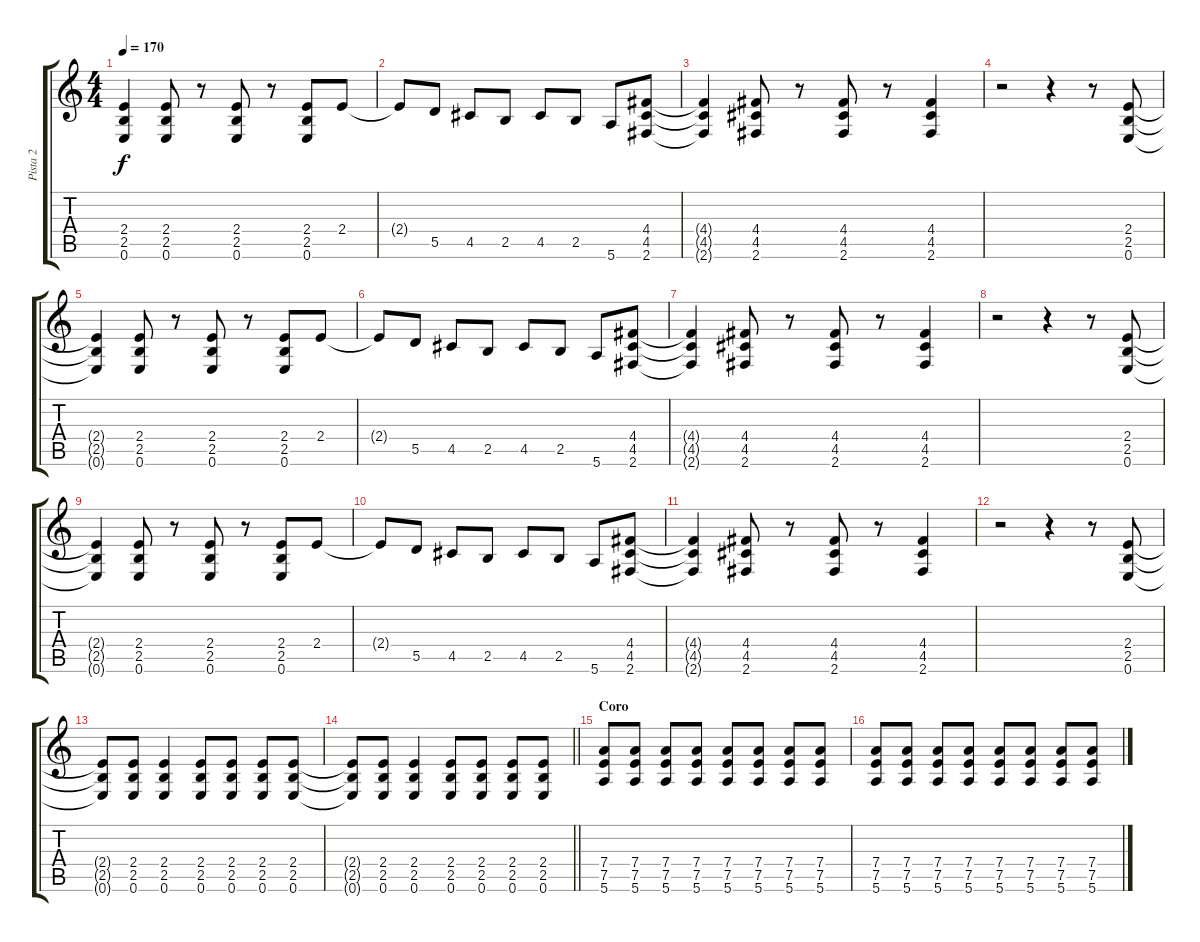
\track ("Pista 2" "Pista 2") {instrument electricguitarclean}
\staff {score tabs}
\tuning (E4 B3 G3 D3 A2 E2) {hide}
\ts (4 4)
\tempo 170
\clef g2
\ks c
(2.4{t} 2.5{t} 0.6{t}).4{dy f} (2.4 2.5 0.6).8 r.8 (2.4 2.5 0.6).8 r.8 (2.4 2.5 0.6).8 2.4.8 |
2.4{t}.8 5.5.8 4.5.8 2.5.8 4.5.8 2.5.8 5.6.8 (4.4 4.5 2.6).8 |
(4.4{t} 4.5{t} 2.6{t}).4 (4.4 4.5 2.6).8 r.8 (4.4 4.5 2.6).8 r.8 (4.4 4.5 2.6).4 |
r.2 r.4 r.8 (2.4 2.5 0.6).8 |
(2.4{t} 2.5{t} 0.6{t}).4 (2.4 2.5 0.6).8 r.8 (2.4 2.5 0.6).8 r.8 (2.4 2.5 0.6).8 2.4.8 |
2.4{t}.8 5.5.8 4.5.8 2.5.8 4.5.8 2.5.8 5.6.8 (4.4 4.5 2.6).8 |
(4.4{t} 4.5{t} 2.6{t}).4 (4.4 4.5 2.6).8 r.8 (4.4 4.5 2.6).8 r.8 (4.4 4.5 2.6).4 |
r.2 r.4 r.8 (2.4 2.5 0.6).8 |
(2.4{t} 2.5{t} 0.6{t}).4 (2.4 2.5 0.6).8 r.8 (2.4 2.5 0.6).8 r.8 (2.4 2.5 0.6).8 2.4.8 |
2.4{t}.8 5.5.8 4.5.8 2.5.8 4.5.8 2.5.8 5.6.8 (4.4 4.5 2.6).8 |
(4.4{t} 4.5{t} 2.6{t}).4 (4.4 4.5 2.6).8 r.8 (4.4 4.5 2.6).8 r.8 (4.4 4.5 2.6).4 |
r.2 r.4 r.8 (2.4 2.5 0.6).8 |
(2.4{t} 2.5{t} 0.6{t}).8 (2.4 2.5 0.6).8 (2.4 2.5 0.6).4 (2.4 2.5 0.6).8 (2.4 2.5 0.6).8 (2.4 2.5 0.6).8 (2.4 2.5 0.6).8 |
\barLineRight lightlight
(2.4{t} 2.5{t} 0.6{t}).8 (2.4 2.5 0.6).8 (2.4 2.5 0.6).4 (2.4 2.5 0.6).8 (2.4 2.5 0.6).8 (2.4 2.5 0.6).8 (2.4 2.5 0.6).8 |
\section ("" "Coro")
(7.4 7.5 5.6).8 (7.4 7.5 5.6).8 (7.4 7.5 5.6).8 (7.4 7.5 5.6).8 (7.4 7.5 5.6).8 (7.4 7.5 5.6).8 (7.4 7.5 5.6).8 (7.4 7.5 5.6).8 |
(7.4 7.5 5.6).8 (7.4 7.5 5.6).8 (7.4 7.5 5.6).8 (7.4 7.5 5.6).8 (7.4 7.5 5.6).8 (7.4 7.5 5.6).8 (7.4 7.5 5.6).8 (7.4 7.5 5.6).8
